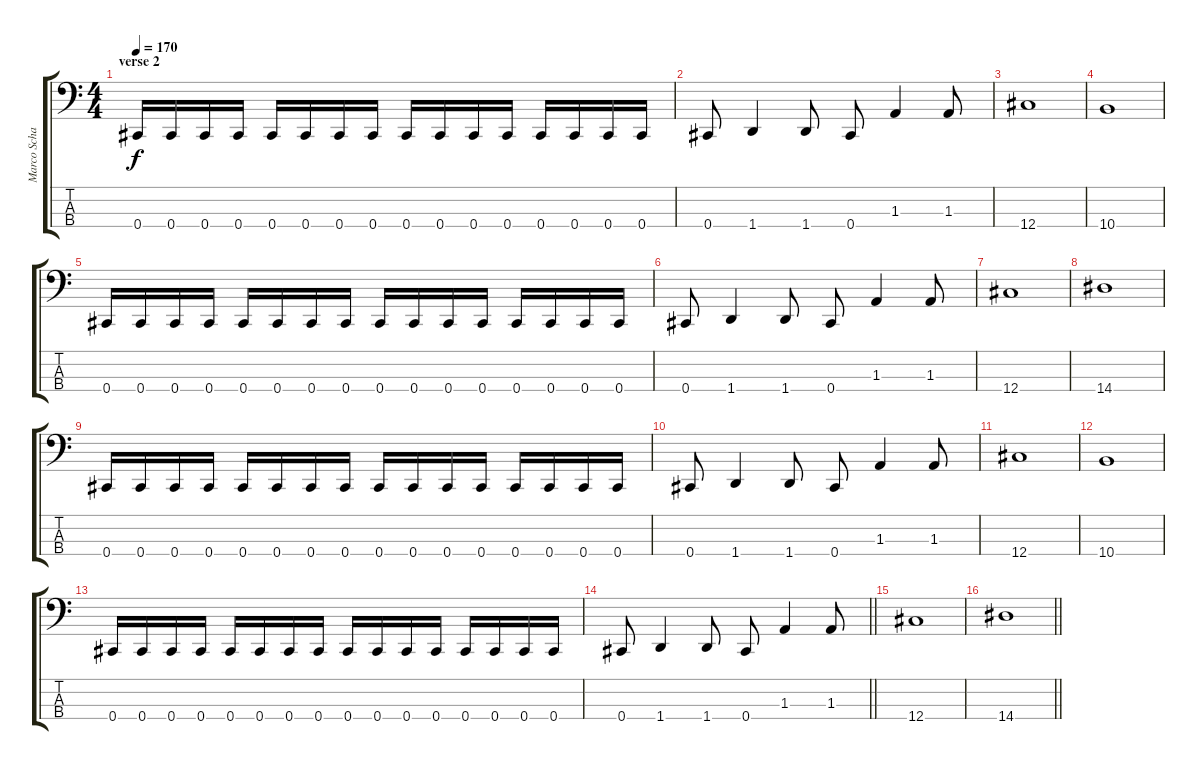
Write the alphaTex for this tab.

\track ("Marco Schaller - Bass" "Marco Scha") {instrument electricbasspick}
\staff {score tabs}
\tuning (Gb2 Db2 Ab1 Db1) {hide}
\ts (4 4)
\section ("" "verse 2")
\tempo 170
\clef f4
\ks c
0.4.16{dy f} 0.4.16 0.4.16 0.4.16 0.4.16 0.4.16 0.4.16 0.4.16 0.4.16 0.4.16 0.4.16 0.4.16 0.4.16 0.4.16 0.4.16 0.4.16 |
0.4.8 1.4.4 1.4.8 0.4.8 1.3.4 1.3.8 |
12.4.1 |
10.4.1 |
0.4.16 0.4.16 0.4.16 0.4.16 0.4.16 0.4.16 0.4.16 0.4.16 0.4.16 0.4.16 0.4.16 0.4.16 0.4.16 0.4.16 0.4.16 0.4.16 |
0.4.8 1.4.4 1.4.8 0.4.8 1.3.4 1.3.8 |
12.4.1 |
14.4.1 |
0.4.16 0.4.16 0.4.16 0.4.16 0.4.16 0.4.16 0.4.16 0.4.16 0.4.16 0.4.16 0.4.16 0.4.16 0.4.16 0.4.16 0.4.16 0.4.16 |
0.4.8 1.4.4 1.4.8 0.4.8 1.3.4 1.3.8 |
12.4.1 |
10.4.1 |
0.4.16 0.4.16 0.4.16 0.4.16 0.4.16 0.4.16 0.4.16 0.4.16 0.4.16 0.4.16 0.4.16 0.4.16 0.4.16 0.4.16 0.4.16 0.4.16 |
\barLineRight lightlight
0.4.8 1.4.4 1.4.8 0.4.8 1.3.4 1.3.8 |
12.4.1 |
\barLineRight lightlight
14.4.1
